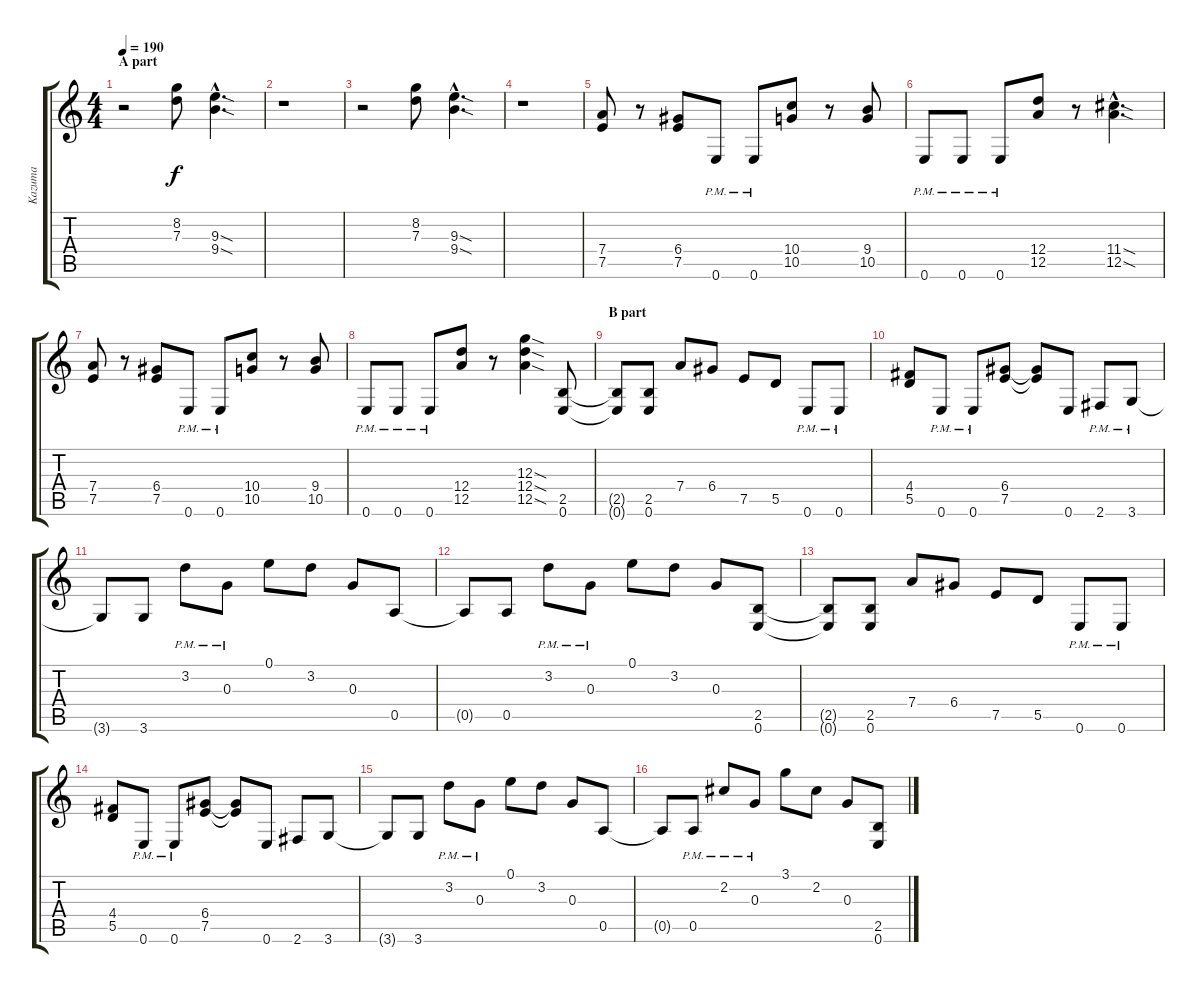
\track ("Kazuma" "Kazuma") {instrument distortionguitar}
\staff {score tabs}
\tuning (E4 B3 G3 D3 A2 E2) {hide}
\ts (4 4)
\section ("" "A part")
\tempo 190
\clef g2
\ks c
r.2{dy f instrument distortionguitar} (8.2 7.3).8 (9.3{sod hac} 9.4{sod hac}).4{d} |
r.1 |
r.2 (8.2 7.3).8 (9.3{sod hac} 9.4{sod hac}).4{d} |
r.1 |
(7.4 7.5).8 r.8 (6.4 7.5).8 0.6{pm}.8 0.6{pm}.8 (10.4 10.5).8 r.8 (9.4 10.5).8 |
0.6{pm}.8 0.6{pm}.8 0.6{pm}.8 (12.4 12.5).8 r.8 (11.4{sod hac} 12.5{sod hac}).4{d} |
(7.4 7.5).8 r.8 (6.4 7.5).8 0.6{pm}.8 0.6{pm}.8 (10.4 10.5).8 r.8 (9.4 10.5).8 |
0.6{pm}.8 0.6{pm}.8 0.6{pm}.8 (12.4 12.5).8 r.8 (12.3{sod} 12.4{sod} 12.5{sod}).4 (2.5 0.6).8 |
\section ("" "B part")
(2.5{t} 0.6{t}).8 (2.5 0.6).8 7.4.8 6.4.8 7.5.8 5.5.8 0.6{pm}.8 0.6{pm}.8 |
(4.4 5.5).8 0.6{pm}.8 0.6{pm}.8 (6.4 7.5).8 (6.4{t} 7.5{t}).8 0.6.8 2.6{pm}.8 3.6{pm}.8 |
3.6{t}.8 3.6.8 3.2{pm}.8 0.3{pm}.8 0.1.8 3.2.8 0.3.8 0.5.8 |
0.5{t}.8 0.5.8 3.2{pm}.8 0.3{pm}.8 0.1.8 3.2.8 0.3.8 (2.5 0.6).8 |
(2.5{t} 0.6{t}).8 (2.5 0.6).8 7.4.8 6.4.8 7.5.8 5.5.8 0.6{pm}.8 0.6{pm}.8 |
(4.4 5.5).8 0.6{pm}.8 0.6{pm}.8 (6.4 7.5).8 (6.4{t} 7.5{t}).8 0.6.8 2.6.8 3.6.8 |
3.6{t}.8 3.6.8 3.2{pm}.8 0.3{pm}.8 0.1.8 3.2.8 0.3.8 0.5.8 |
0.5{t}.8 0.5{pm}.8 2.2{pm}.8 0.3{pm}.8 3.1.8 2.2.8 0.3.8 (2.5 0.6).8
